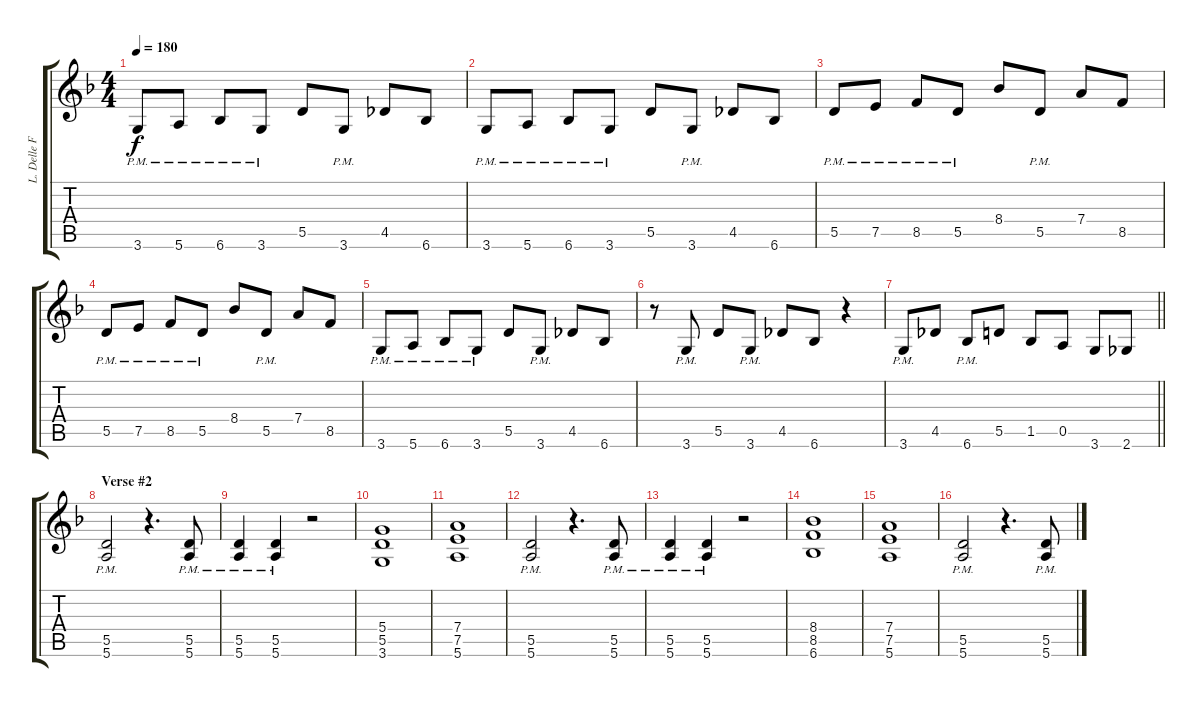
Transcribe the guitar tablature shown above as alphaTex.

\track ("L. Delle Fave (Dist. Guitar L)" "L. Delle F") {instrument overdrivenguitar}
\staff {score tabs}
\tuning (E4 B3 G3 D3 A2 E2) {hide}
\ts (4 4)
\tempo 180
\clef g2
\ks dminor
3.6{pm}.8{dy f} 5.6{pm}.8 6.6{pm}.8 3.6{pm}.8 5.5.8 3.6{pm}.8 4.5.8 6.6.8 |
3.6{pm}.8 5.6{pm}.8 6.6{pm}.8 3.6{pm}.8 5.5.8 3.6{pm}.8 4.5.8 6.6.8 |
5.5{pm}.8 7.5{pm}.8 8.5{pm}.8 5.5{pm}.8 8.4.8 5.5{pm}.8 7.4.8 8.5.8 |
5.5{pm}.8 7.5{pm}.8 8.5{pm}.8 5.5{pm}.8 8.4.8 5.5{pm}.8 7.4.8 8.5.8 |
3.6{pm}.8 5.6{pm}.8 6.6{pm}.8 3.6{pm}.8 5.5.8 3.6{pm}.8 4.5.8 6.6.8 |
r.8 3.6{pm}.8 5.5.8 3.6{pm}.8 4.5.8 6.6.8 r.4 |
\barLineRight lightlight
3.6{pm}.8 4.5.8 6.6{pm}.8 5.5.8 1.5.8 0.5.8 3.6.8 2.6.8 |
\section ("" "Verse #2")
(5.5{pm} 5.6{pm}).2 r.4{d} (5.5{pm} 5.6{pm}).8 |
(5.5{pm} 5.6{pm}).4 (5.5{pm} 5.6{pm}).4 r.2 |
(5.4 5.5 3.6).1 |
(7.4 7.5 5.6).1 |
(5.5{pm} 5.6{pm}).2 r.4{d} (5.5{pm} 5.6{pm}).8 |
(5.5{pm} 5.6{pm}).4 (5.5{pm} 5.6{pm}).4 r.2 |
(8.4 8.5 6.6).1 |
(7.4 7.5 5.6).1 |
(5.5{pm} 5.6{pm}).2 r.4{d} (5.5{pm} 5.6{pm}).8
